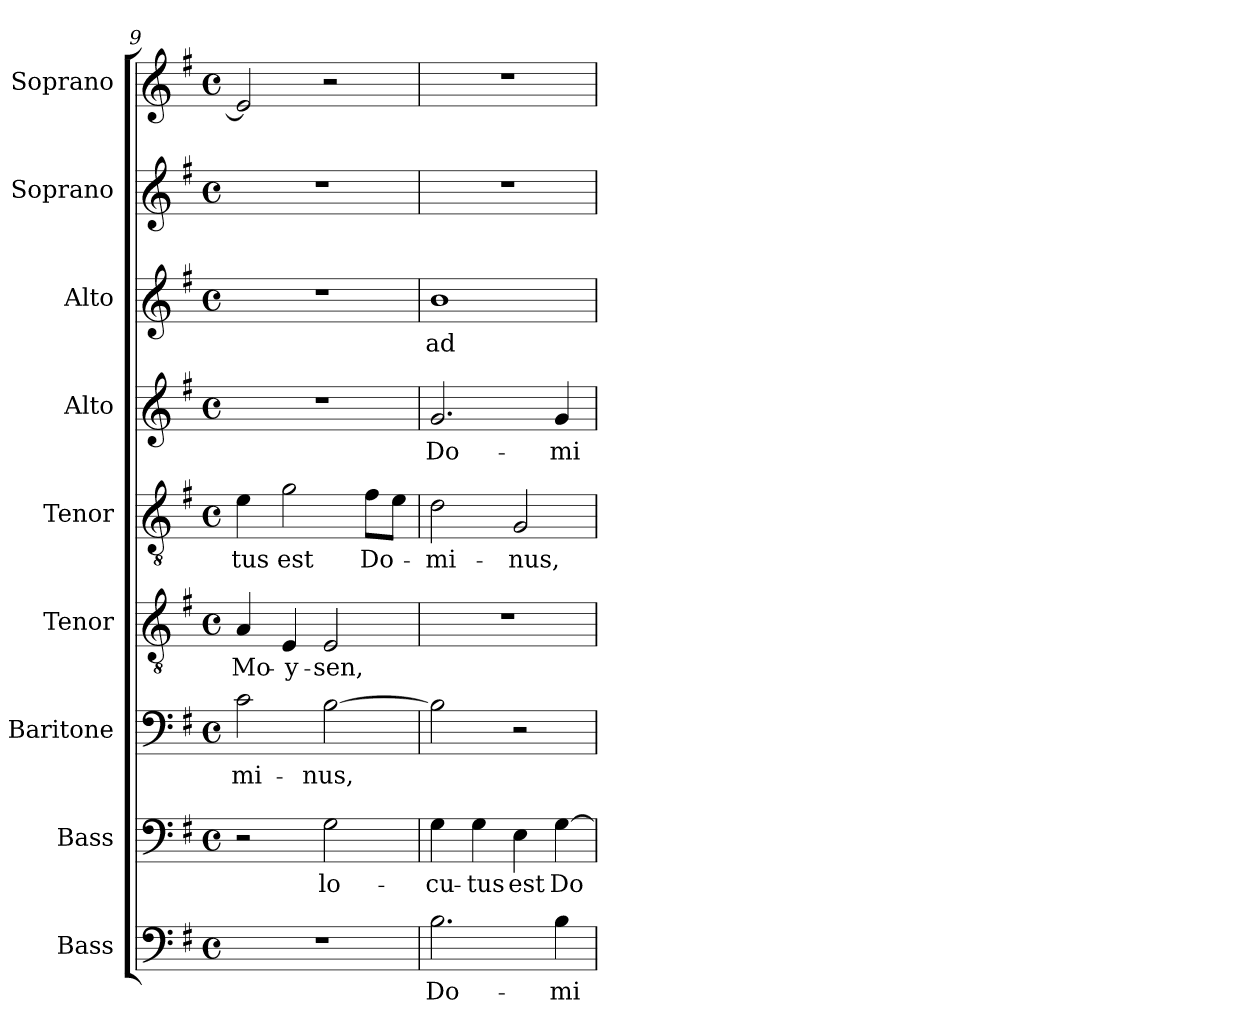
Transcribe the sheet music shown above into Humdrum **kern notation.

**kern	**text	**kern	**text	**kern	**text	**kern	**text	**kern	**text	**kern	**text	**kern	**text	**kern	**kern
*part9	*part9	*part8	*part8	*part7	*part7	*part6	*part6	*part5	*part5	*part4	*part4	*part3	*part3	*part2	*part1
*staff9	*staff9	*staff8	*staff8	*staff7	*staff7	*staff6	*staff6	*staff5	*staff5	*staff4	*staff4	*staff3	*staff3	*staff2	*staff1
*I"Bass	*	*I"Bass	*	*I"Baritone	*	*I"Tenor	*	*I"Tenor	*	*I"Alto	*	*I"Alto	*	*I"Soprano	*I"Soprano
*I'B.	*	*I'B.	*	*I'Bar.	*	*I'T.	*	*I'T.	*	*I'A.	*	*I'A.	*	*I'S.	*I'S.
*clefF4	*	*clefF4	*	*clefF4	*	*clefGv2	*	*clefGv2	*	*clefG2	*	*clefG2	*	*clefG2	*clefG2
*	*	*	*	*	*	*ITrd7c12	*	*ITrd7c12	*	*	*	*	*	*	*
*k[f#]	*	*k[f#]	*	*k[f#]	*	*k[f#]	*	*k[f#]	*	*k[f#]	*	*k[f#]	*	*k[f#]	*k[f#]
*G:	*	*G:	*	*G:	*	*G:	*	*G:	*	*G:	*	*G:	*	*G:	*G:
*M4/4	*	*M4/4	*	*M4/4	*	*M4/4	*	*M4/4	*	*M4/4	*	*M4/4	*	*M4/4	*M4/4
*met(c)	*	*met(c)	*	*met(c)	*	*met(c)	*	*met(c)	*	*met(c)	*	*met(c)	*	*met(c)	*met(c)
=9	=9	=9	=9	=9	=9	=9	=9	=9	=9	=9	=9	=9	=9	=9	=9
!	!	!	!	!	!LO:LY:b:color=#000000	!	!	!	!	!	!	!	!	!	!
!	!	!	!	!	!	!	!LO:LY:b:color=#000000	!	!	!	!	!	!	!	!
!	!	!	!	!	!	!	!	!	!LO:LY:b:color=#000000	!	!	!	!	!	!
1r	.	2r	.	2ci\	-mi-	4AAi/	Mo-	4Ei\	-tus	1r	.	1r	.	1r	2ei/]
!	!	!	!	!	!	!	!LO:LY:b:color=#000000	!	!	!	!	!	!	!	!
!	!	!	!	!	!	!	!	!	!LO:LY:b:color=#000000	!	!	!	!	!	!
.	.	.	.	.	.	4EEi/	-y-	2Gi\	est	.	.	.	.	.	.
!	!	!	!LO:LY:b:color=#000000	!	!	!	!	!	!	!	!	!	!	!	!
!	!	!	!	!	!LO:LY:b:color=#000000	!	!	!	!	!	!	!	!	!	!
!	!	!	!	!	!	!	!LO:LY:b:color=#000000	!	!	!	!	!	!	!	!
.	.	2Gi\	lo-	[2Bi\	-nus,	2EEi/	-sen,	.	.	.	.	.	.	.	2r
!	!	!	!	!	!	!	!	!	!LO:LY:b:color=#000000	!	!	!	!	!	!
.	.	.	.	.	.	.	.	8F#i\L	Do-	.	.	.	.	.	.
.	.	.	.	.	.	.	.	8Ei\J	.	.	.	.	.	.	.
=10	=10	=10	=10	=10	=10	=10	=10	=10	=10	=10	=10	=10	=10	=10	=10
!	!LO:LY:b:color=#000000	!	!	!	!	!	!	!	!	!	!	!	!	!	!
!	!	!	!LO:LY:b:color=#000000	!	!	!	!	!	!	!	!	!	!	!	!
!	!	!	!	!	!	!	!	!	!LO:LY:b:color=#000000	!	!	!	!	!	!
!	!	!	!	!	!	!	!	!	!	!	!LO:LY:b:color=#000000	!	!	!	!
!	!	!	!	!	!	!	!	!	!	!	!	!	!LO:LY:b:color=#000000	!	!
2.Bi\	Do-	4Gi\	-cu-	2Bi\]	.	1r	.	2Di\	-mi-	2.gi/	Do-	1bi	ad	1r	1r
!	!	!	!LO:LY:b:color=#000000	!	!	!	!	!	!	!	!	!	!	!	!
.	.	4Gi\	-tus	.	.	.	.	.	.	.	.	.	.	.	.
!	!	!	!LO:LY:b:color=#000000	!	!	!	!	!	!	!	!	!	!	!	!
!	!	!	!	!	!	!	!	!	!LO:LY:b:color=#000000	!	!	!	!	!	!
.	.	4Ei\	est	2r	.	.	.	2GGi/	-nus,	.	.	.	.	.	.
!	!LO:LY:b:color=#000000	!	!	!	!	!	!	!	!	!	!	!	!	!	!
!	!	!	!LO:LY:b:color=#000000	!	!	!	!	!	!	!	!	!	!	!	!
!	!	!	!	!	!	!	!	!	!	!	!LO:LY:b:color=#000000	!	!	!	!
4Bi\	-mi-	[4Gi\	Do-	.	.	.	.	.	.	4gi/	-mi-	.	.	.	.
=	=	=	=	=	=	=	=	=	=	=	=	=	=	=	=
*-	*-	*-	*-	*-	*-	*-	*-	*-	*-	*-	*-	*-	*-	*-	*-
